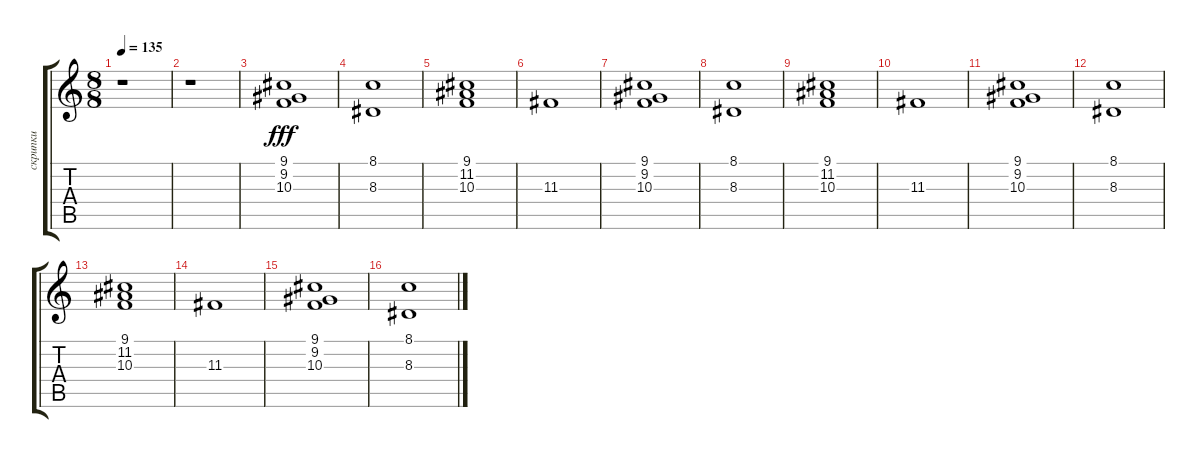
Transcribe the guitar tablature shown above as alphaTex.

\track ("скрипки" "скрипки") {instrument stringensemble1}
\staff {score tabs}
\tuning (E4 B3 G3 D3 A2 E2) {hide}
\ts (8 8)
\tempo 135
\clef g2
\ks c
r.1{dy fff instrument stringensemble1} |
r.1 |
(9.1 9.2 10.3).1 |
(8.1 8.3).1 |
(9.1 11.2 10.3).1 |
11.3.1 |
(9.1 9.2 10.3).1 |
(8.1 8.3).1 |
(9.1 11.2 10.3).1 |
11.3.1 |
(9.1 9.2 10.3).1 |
(8.1 8.3).1 |
(9.1 11.2 10.3).1 |
11.3.1 |
(9.1 9.2 10.3).1 |
(8.1 8.3).1
